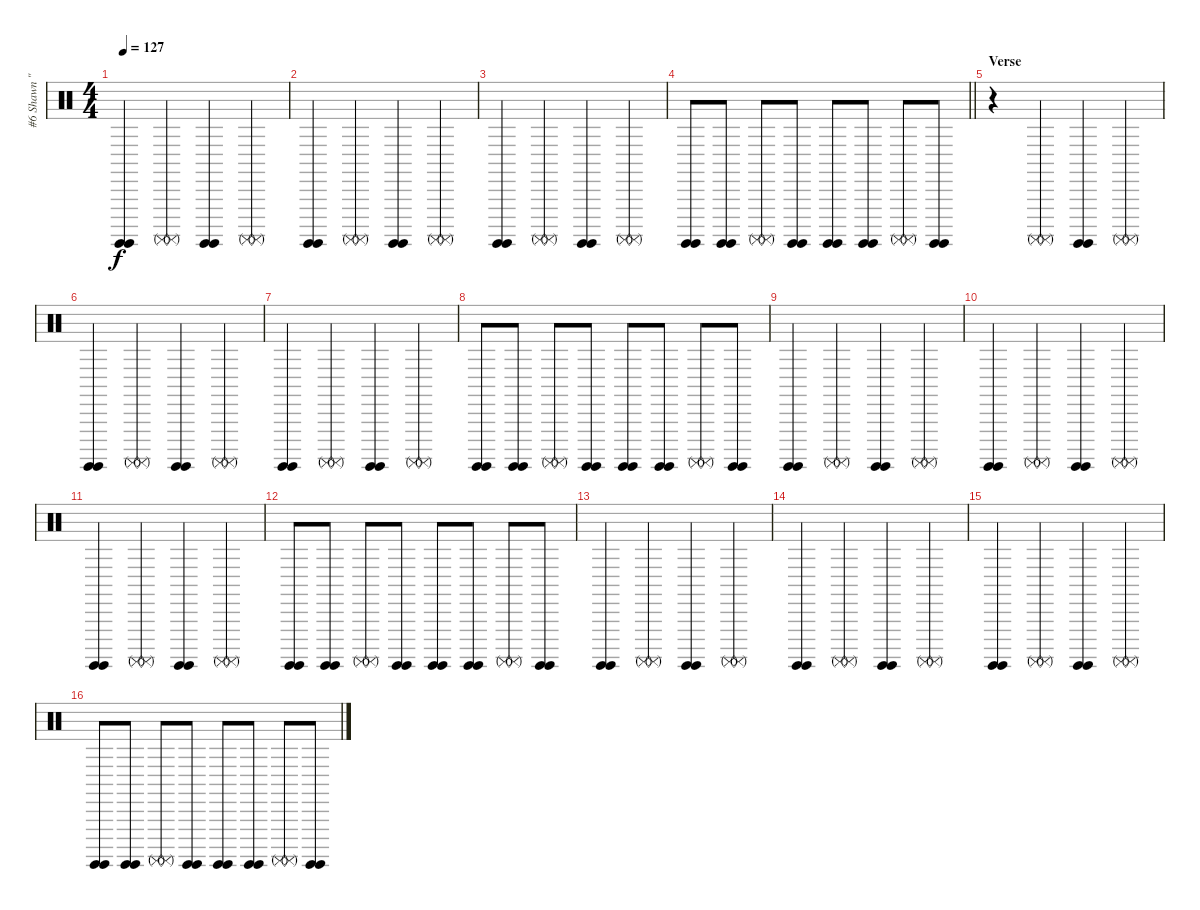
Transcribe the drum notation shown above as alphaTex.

\track ("#6 Shawn \"Clown\" Crahan" "#6 Shawn \"") {instrument percussion}
\staff {score}
\articulation defaults
\ts (4 4)
\tempo 127
\clef neutral
\ks c
("Surdo (hit)" "Surdo (hit)").4{dy f} ("Surdo (mute)" "Surdo (mute)").4 ("Surdo (hit)" "Surdo (hit)").4 ("Surdo (mute)" "Surdo (mute)").4 |
("Surdo (hit)" "Surdo (hit)").4 ("Surdo (mute)" "Surdo (mute)").4 ("Surdo (hit)" "Surdo (hit)").4 ("Surdo (mute)" "Surdo (mute)").4 |
("Surdo (hit)" "Surdo (hit)").4 ("Surdo (mute)" "Surdo (mute)").4 ("Surdo (hit)" "Surdo (hit)").4 ("Surdo (mute)" "Surdo (mute)").4 |
\barLineRight lightlight
("Surdo (hit)" "Surdo (hit)").8 ("Surdo (hit)" "Surdo (hit)").8 ("Surdo (mute)" "Surdo (mute)").8 ("Surdo (hit)" "Surdo (hit)").8 ("Surdo (hit)" "Surdo (hit)").8 ("Surdo (hit)" "Surdo (hit)").8 ("Surdo (mute)" "Surdo (mute)").8 ("Surdo (hit)" "Surdo (hit)").8 |
\section ("" "Verse")
r.4 ("Surdo (mute)" "Surdo (mute)").4 ("Surdo (hit)" "Surdo (hit)").4 ("Surdo (mute)" "Surdo (mute)").4 |
("Surdo (hit)" "Surdo (hit)").4 ("Surdo (mute)" "Surdo (mute)").4 ("Surdo (hit)" "Surdo (hit)").4 ("Surdo (mute)" "Surdo (mute)").4 |
("Surdo (hit)" "Surdo (hit)").4 ("Surdo (mute)" "Surdo (mute)").4 ("Surdo (hit)" "Surdo (hit)").4 ("Surdo (mute)" "Surdo (mute)").4 |
("Surdo (hit)" "Surdo (hit)").8 ("Surdo (hit)" "Surdo (hit)").8 ("Surdo (mute)" "Surdo (mute)").8 ("Surdo (hit)" "Surdo (hit)").8 ("Surdo (hit)" "Surdo (hit)").8 ("Surdo (hit)" "Surdo (hit)").8 ("Surdo (mute)" "Surdo (mute)").8 ("Surdo (hit)" "Surdo (hit)").8 |
("Surdo (hit)" "Surdo (hit)").4 ("Surdo (mute)" "Surdo (mute)").4 ("Surdo (hit)" "Surdo (hit)").4 ("Surdo (mute)" "Surdo (mute)").4 |
("Surdo (hit)" "Surdo (hit)").4 ("Surdo (mute)" "Surdo (mute)").4 ("Surdo (hit)" "Surdo (hit)").4 ("Surdo (mute)" "Surdo (mute)").4 |
("Surdo (hit)" "Surdo (hit)").4 ("Surdo (mute)" "Surdo (mute)").4 ("Surdo (hit)" "Surdo (hit)").4 ("Surdo (mute)" "Surdo (mute)").4 |
("Surdo (hit)" "Surdo (hit)").8 ("Surdo (hit)" "Surdo (hit)").8 ("Surdo (mute)" "Surdo (mute)").8 ("Surdo (hit)" "Surdo (hit)").8 ("Surdo (hit)" "Surdo (hit)").8 ("Surdo (hit)" "Surdo (hit)").8 ("Surdo (mute)" "Surdo (mute)").8 ("Surdo (hit)" "Surdo (hit)").8 |
("Surdo (hit)" "Surdo (hit)").4 ("Surdo (mute)" "Surdo (mute)").4 ("Surdo (hit)" "Surdo (hit)").4 ("Surdo (mute)" "Surdo (mute)").4 |
("Surdo (hit)" "Surdo (hit)").4 ("Surdo (mute)" "Surdo (mute)").4 ("Surdo (hit)" "Surdo (hit)").4 ("Surdo (mute)" "Surdo (mute)").4 |
("Surdo (hit)" "Surdo (hit)").4 ("Surdo (mute)" "Surdo (mute)").4 ("Surdo (hit)" "Surdo (hit)").4 ("Surdo (mute)" "Surdo (mute)").4 |
("Surdo (hit)" "Surdo (hit)").8 ("Surdo (hit)" "Surdo (hit)").8 ("Surdo (mute)" "Surdo (mute)").8 ("Surdo (hit)" "Surdo (hit)").8 ("Surdo (hit)" "Surdo (hit)").8 ("Surdo (hit)" "Surdo (hit)").8 ("Surdo (mute)" "Surdo (mute)").8 ("Surdo (hit)" "Surdo (hit)").8
